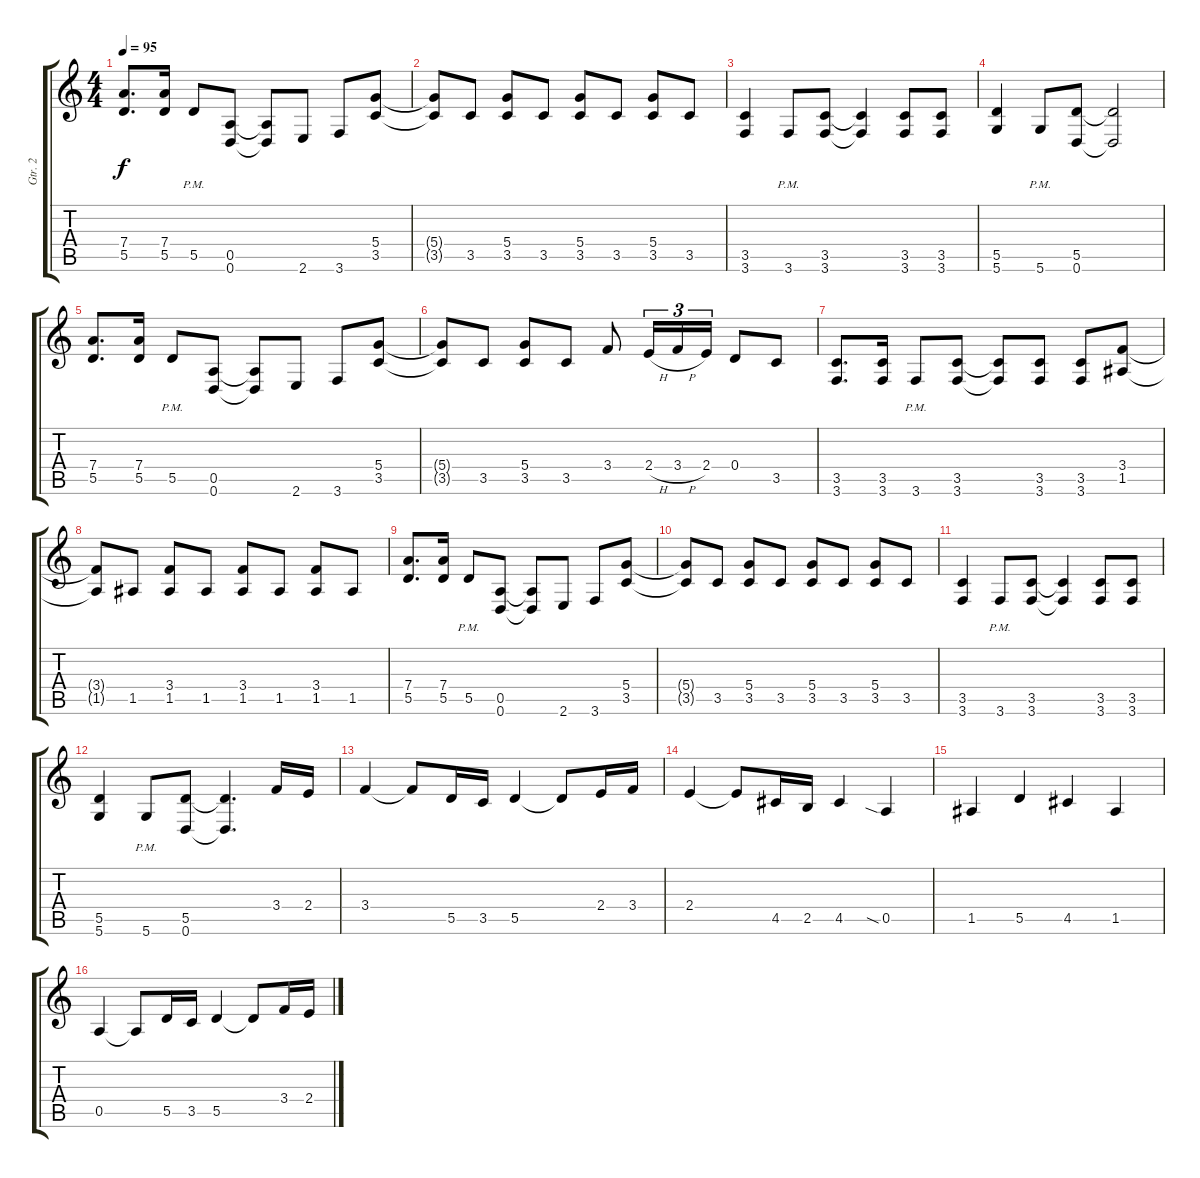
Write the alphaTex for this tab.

\track ("Gtr. 2" "Gtr. 2") {instrument distortionguitar}
\staff {score tabs}
\tuning (E4 B3 G3 D3 A2 D2) {hide}
\ts (4 4)
\tempo 95
\clef g2
\ks c
(7.4 5.5).8{d dy f} (7.4 5.5).16 5.5{pm}.8 (0.5 0.6).8 (0.5{t} 0.6{t}).8 2.6.8 3.6.8 (5.4 3.5).8 |
(5.4{t} 3.5{t}).8 3.5.8 (5.4 3.5).8 3.5.8 (5.4 3.5).8 3.5.8 (5.4 3.5).8 3.5.8 |
(3.5 3.6).4 3.6{pm}.8 (3.5 3.6).8 (3.5{t} 3.6{t}).4 (3.5 3.6).8 (3.5 3.6).8 |
(5.5 5.6).4 5.6{pm}.8 (5.5 0.6).8 (5.5{t} 0.6{t}).2 |
(7.4 5.5).8{d} (7.4 5.5).16 5.5{pm}.8 (0.5 0.6).8 (0.5{t} 0.6{t}).8 2.6.8 3.6.8 (5.4 3.5).8 |
(5.4{t} 3.5{t}).8 3.5.8 (5.4 3.5).8 3.5.8 3.4.8 2.4{h}.16{tu (3 2)} 3.4{h}.16{tu (3 2)} 2.4.16{tu (3 2)} 0.4.8 3.5.8 |
(3.5 3.6).8{d} (3.5 3.6).16 3.6{pm}.8 (3.5 3.6).8 (3.5{t} 3.6{t}).8 (3.5 3.6).8 (3.5 3.6).8 (3.4 1.5).8 |
(3.4{t} 1.5{t}).8 1.5.8 (3.4 1.5).8 1.5.8 (3.4 1.5).8 1.5.8 (3.4 1.5).8 1.5.8 |
(7.4 5.5).8{d} (7.4 5.5).16 5.5{pm}.8 (0.5 0.6).8 (0.5{t} 0.6{t}).8 2.6.8 3.6.8 (5.4 3.5).8 |
(5.4{t} 3.5{t}).8 3.5.8 (5.4 3.5).8 3.5.8 (5.4 3.5).8 3.5.8 (5.4 3.5).8 3.5.8 |
(3.5 3.6).4 3.6{pm}.8 (3.5 3.6).8 (3.5{t} 3.6{t}).4 (3.5 3.6).8 (3.5 3.6).8 |
(5.5 5.6).4 5.6{pm}.8 (5.5 0.6).8 (5.5{t} 0.6{t}).4{d} 3.4.16 2.4.16 |
3.4.4 3.4{t}.8 5.5.16 3.5.16 5.5.4 5.5{t}.8 2.4.16 3.4.16 |
2.4.4 2.4{t}.8 4.5.16 2.5.16 4.5.4 0.5{sia}.4 |
1.5.4 5.5.4 4.5.4 1.5.4 |
0.5.4 0.5{t}.8 5.5.16 3.5.16 5.5.4 5.5{t}.8 3.4.16 2.4.16
